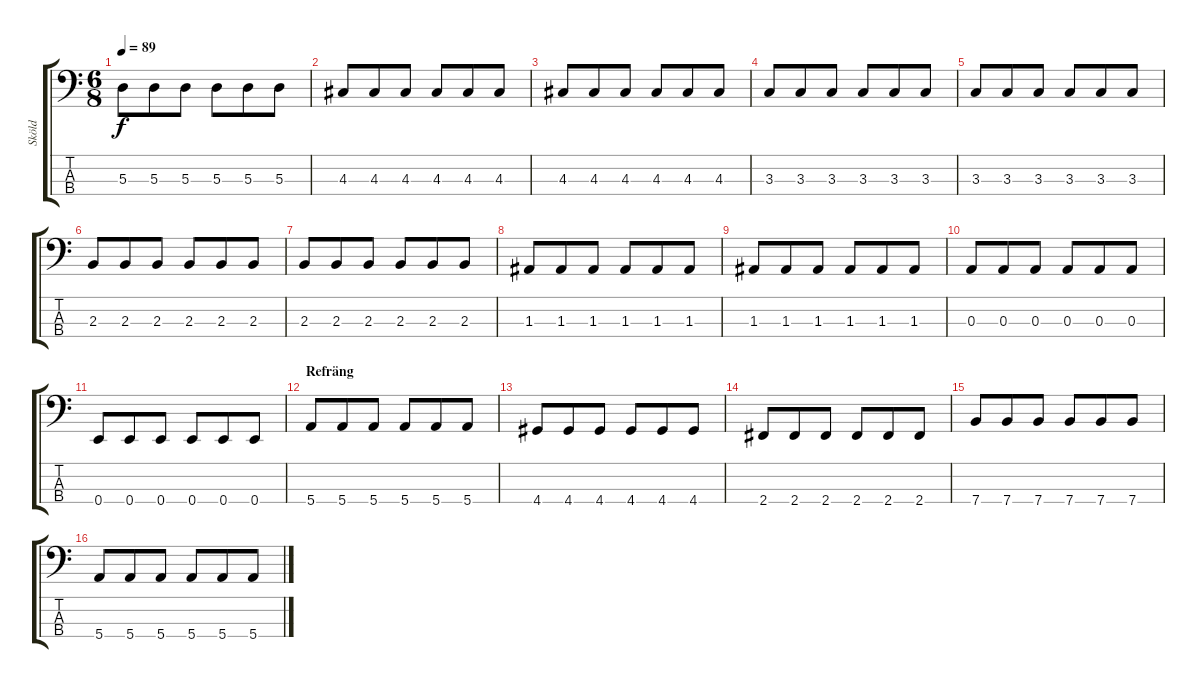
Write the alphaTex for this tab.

\track ("Sköld" "Sköld") {instrument electricbassfinger}
\staff {score tabs}
\tuning (G2 D2 A1 E1) {hide}
\ts (6 8)
\tempo 89
\clef f4
\ks c
5.3.8{dy f} 5.3.8 5.3.8 5.3.8 5.3.8 5.3.8 |
4.3.8 4.3.8 4.3.8 4.3.8 4.3.8 4.3.8 |
4.3.8 4.3.8 4.3.8 4.3.8 4.3.8 4.3.8 |
3.3.8 3.3.8 3.3.8 3.3.8 3.3.8 3.3.8 |
3.3.8 3.3.8 3.3.8 3.3.8 3.3.8 3.3.8 |
2.3.8 2.3.8 2.3.8 2.3.8 2.3.8 2.3.8 |
2.3.8 2.3.8 2.3.8 2.3.8 2.3.8 2.3.8 |
1.3.8 1.3.8 1.3.8 1.3.8 1.3.8 1.3.8 |
1.3.8 1.3.8 1.3.8 1.3.8 1.3.8 1.3.8 |
0.3.8 0.3.8 0.3.8 0.3.8 0.3.8 0.3.8 |
0.4.8 0.4.8 0.4.8 0.4.8 0.4.8 0.4.8 |
\section ("" "Refräng")
5.4.8 5.4.8 5.4.8 5.4.8 5.4.8 5.4.8 |
4.4.8 4.4.8 4.4.8 4.4.8 4.4.8 4.4.8 |
2.4.8 2.4.8 2.4.8 2.4.8 2.4.8 2.4.8 |
7.4.8 7.4.8 7.4.8 7.4.8 7.4.8 7.4.8 |
5.4.8 5.4.8 5.4.8 5.4.8 5.4.8 5.4.8
